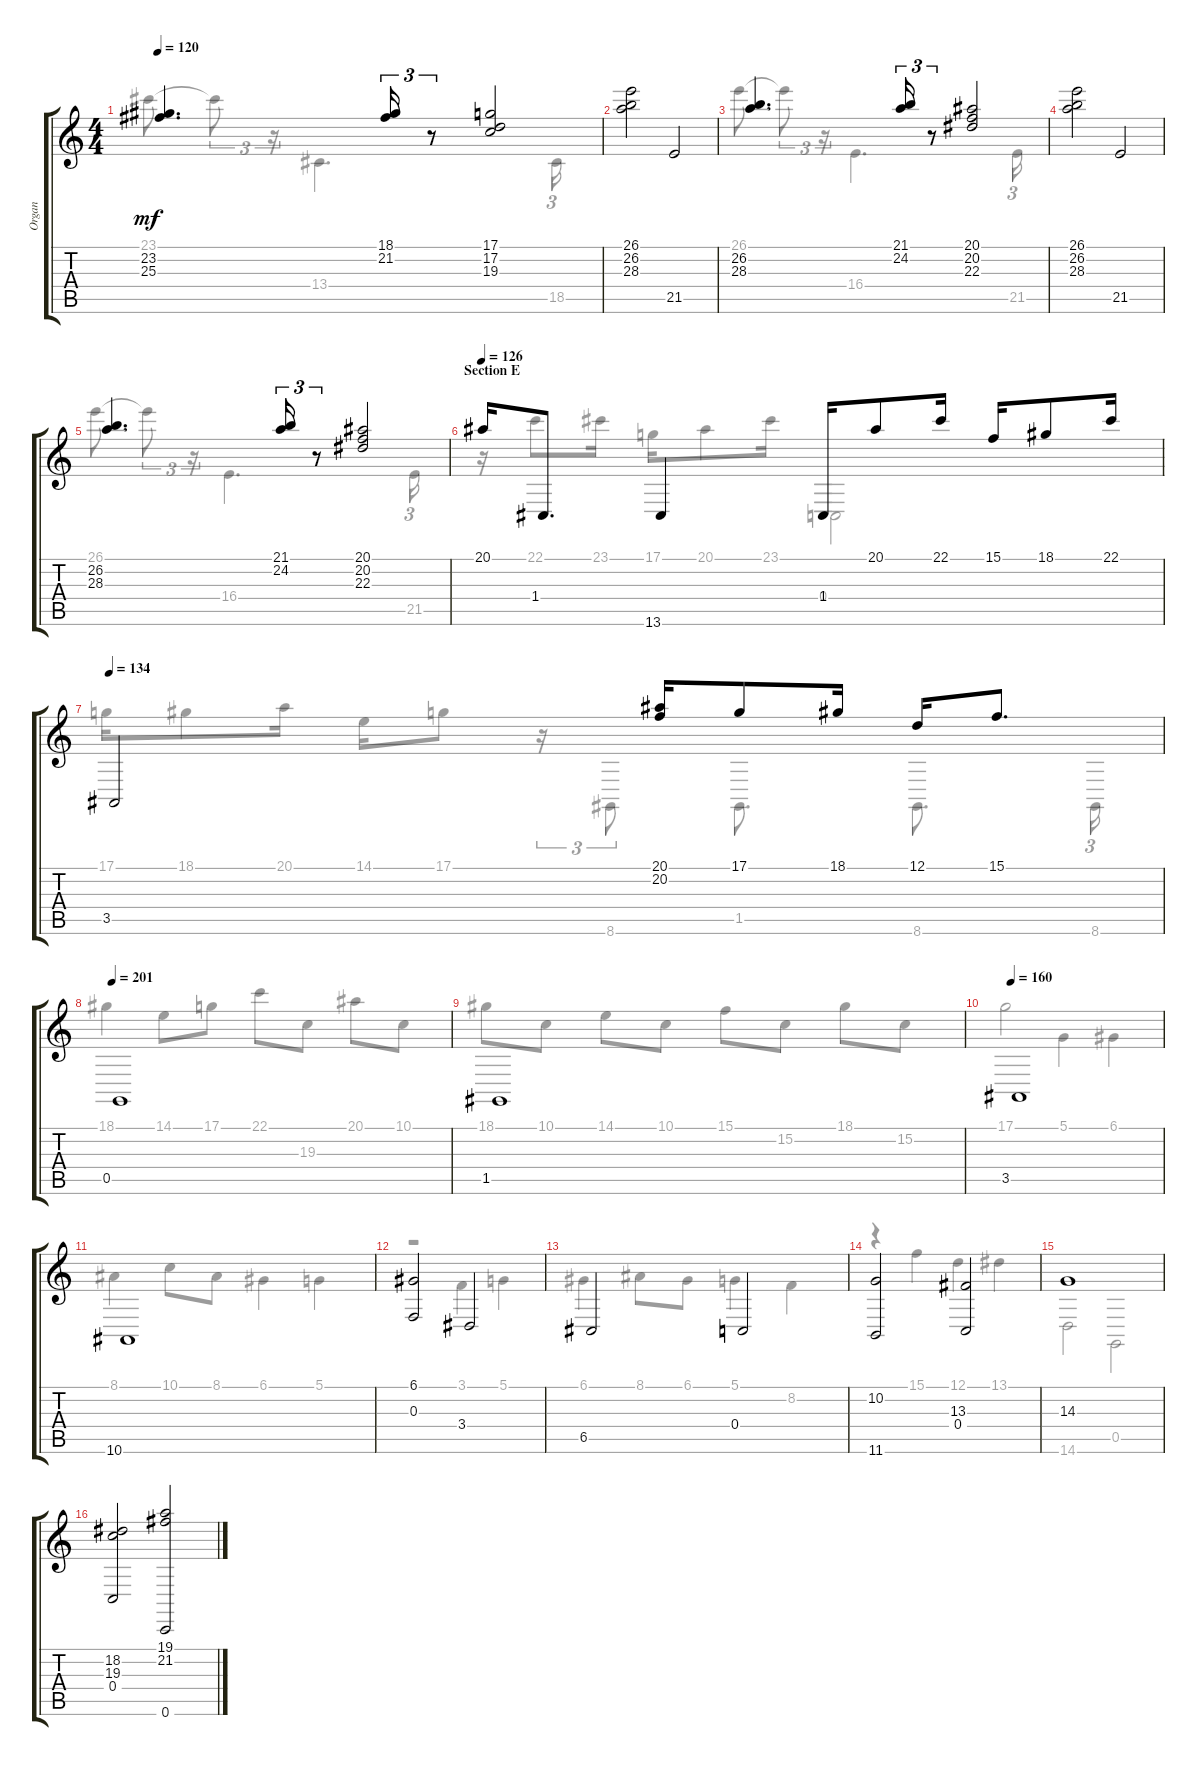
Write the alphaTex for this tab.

\track ("Organ" "Organ") {instrument rockorgan}
\staff {score tabs}
\tuning (D4 A3 F3 C3 G2 C2) {hide}
\voice
\ts (4 4)
\tempo 120
\clef g2
\ks aminor
(23.2 25.3).4{d dy mf} (18.1 21.2).16{tu (3 2)} r.8{tu (3 2)} (17.1 17.2 19.3).2 |
(26.1 26.2 28.3).2 21.5.2 |
(26.2 28.3).4{d} (21.1 24.2).16{tu (3 2)} r.8{tu (3 2)} (20.1 20.2 22.3).2 |
(26.1 26.2 28.3).2 21.5.2 |
(26.2 28.3).4{d} (21.1 24.2).16{tu (3 2)} r.8{tu (3 2)} (20.1 20.2 22.3).2 |
\section ("" "Section E")
\tempo 126
20.1.16 1.4.8{d} 13.6.4 1.4.16 20.1.8 22.1.16 15.1.16 18.1.8 22.1.16 |
\tempo 134
3.5.2 (20.1 20.2).16 17.1.8 18.1.16 12.1.16 15.1.8{d} |
\tempo 201
0.5.1 |
1.5.1 |
\tempo 160
3.5.1 |
10.6.1 |
(6.1 0.3).2 3.4.2 |
6.5.2 0.4.2 |
(10.2 11.6).2 (13.3 0.4).2 |
14.3.1 |
(18.2 19.3 0.4).2 (19.1 21.2 0.6).2
\voice
\clef g2
\ottava regular
\simile none
\ks aminor
23.1.8{dy mf} 23.1{t}.8{tu (3 2)} r.16{tu (3 2)} 13.4.4{d} 18.5.16{tu (3 2)} |
|
26.1.8 26.1{t}.8{tu (3 2)} r.16{tu (3 2)} 16.4.4{d} 21.5.16{tu (3 2)} |
|
26.1.8 26.1{t}.8{tu (3 2)} r.16{tu (3 2)} 16.4.4{d} 21.5.16{tu (3 2)} |
r.16 22.1.8 23.1.16 17.1.16 20.1.8 23.1.16 0.4.2 |
17.1.16 18.1.8 20.1.16 14.1.16 17.1.8 r.16{tu (3 2)} 8.6.8{tu (3 2)} 1.5.8{d} 8.6.8{d} 8.6.16{tu (3 2)} |
18.1.4 14.1.8 17.1.8 22.1.8 19.3.8 20.1.8 10.1.8 |
18.1.8 10.1.8 14.1.8 10.1.8 15.1.8 15.2.8 18.1.8 15.2.8 |
17.1.2 5.1.4 6.1.4 |
8.1.4 10.1.8 8.1.8 6.1.4 5.1.4 |
r.2 3.1.4 5.1.4 |
6.1.4 8.1.8 6.1.8 5.1.4 8.2.4 |
r.4 15.1.4 12.1.4 13.1.4 |
14.6.2 0.5.2 |
